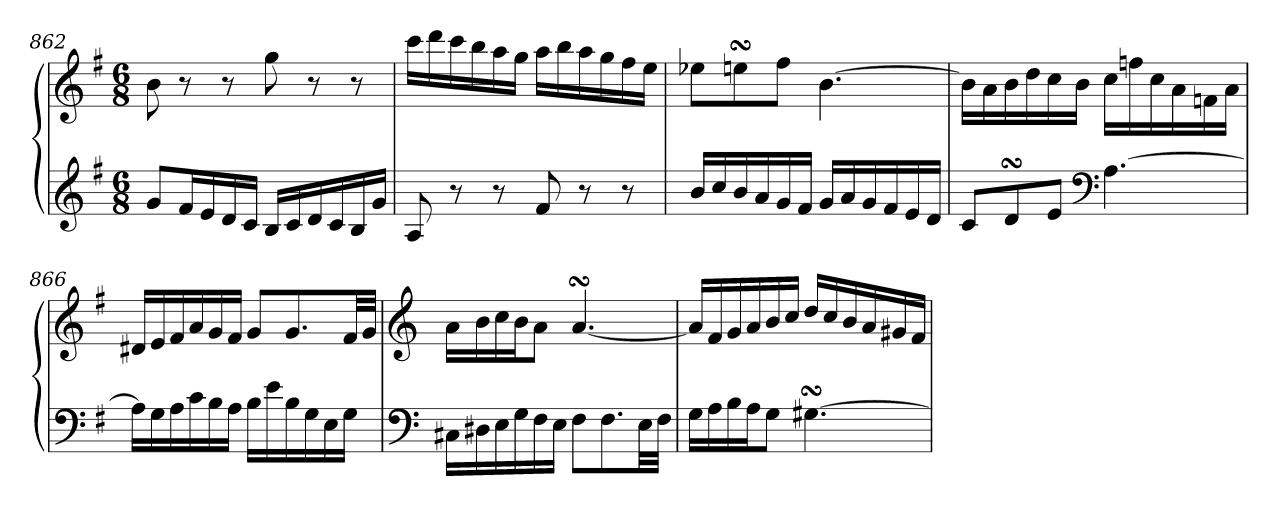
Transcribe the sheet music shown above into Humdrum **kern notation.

**kern	**kern
*part1	*part1
*staff2	*staff1
*clefG2	*clefG2
*k[f#]	*k[f#]
*G:	*G:
*M6/8	*M6/8
=862	=862
8g/L	8b\
16f#/L	8r
16e/	.
16d/	8r
16c/JJ	.
16B/LL	8gg\
16c/	.
16d/	8r
16c/	.
16B/	8r
16g/JJ	.
=863	=863
8A/	16ccc\LL
.	16ddd\
8r	16ccc\
.	16bb\
8r	16aa\
.	16gg\JJ
8f#/	16aa\LL
.	16bb\
8r	16aa\
.	16gg\
8r	16ff#\
.	16ee\JJ
!!LO:LB:g=z
=864	=864
16b/LL	8ee-X\L
16cc/	.
16b/	8eensSSS\
16a/	.
16g/	8ff#\J
16f#/JJ	.
16g/LL	[4.b\
16a/	.
16g/	.
16f#/	.
16e/	.
16d/JJ	.
=865	=865
8c/L	16b\LL]
.	16a\
8dsSSS/	16b\
.	16dd\
8e/J	16cc\
.	16b\JJ
*clefF4	*
[4.A\	16cc\LL
.	16ffn\
.	16cc\
.	16a\
.	16fn\
.	16a\JJ
=866	=866
16A\LL]	16d#X/LL
16G\	16e/
16A\	16f#/
16c\	16a/
16B\	16g/
16A\JJ	16f#/JJ
16B\LL	8g/L
16e\	.
16B\	8.g/
16G\	.
16E\	.
16G\JJ	32f#/LL
.	32g/JJJ
!!LO:LB:g=z
=867	=867
*clefF4	*clefG2
16C#X\LL	16a\LL
16D#X\	16b\
16E\	16cc\
16G\	16b\J
16F#\	8a\J
16E\JJ	.
8F#\L	[4.asSSS/
8.F#\	.
32E\LL	.
32F#\JJJ	.
=868	=868
16G\LL	16a/LL]
16A\	16f#/
16B\	16g/
16A\J	16a/
8G\J	16b/
.	16cc/JJ
[4.G#XsSsS\	16dd/LL
.	16cc/
.	16b/
.	16a/
.	16g#X/
.	16f#/JJ
=	=
*-	*-
